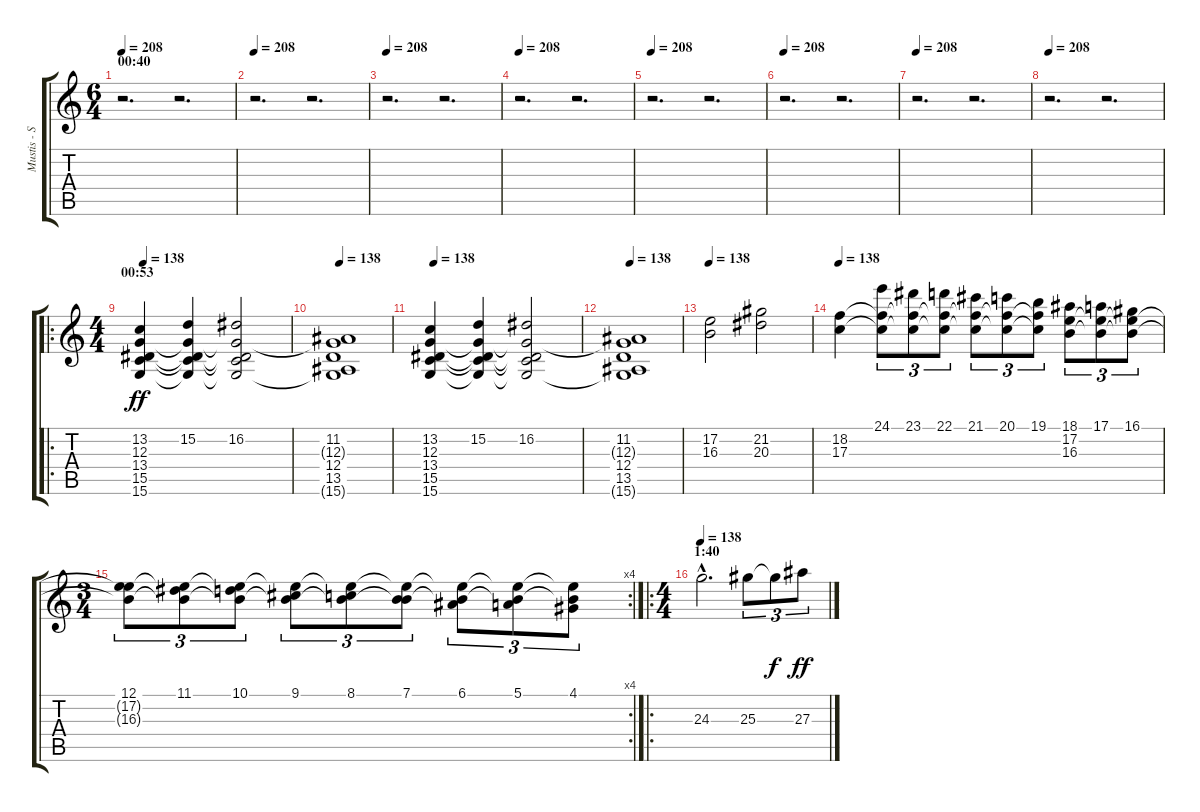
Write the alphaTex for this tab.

\track ("Mustis - String Ensemble" "Mustis - S") {instrument stringensemble1}
\staff {score tabs}
\tuning (E4 B3 G3 D3 A2 E2) {hide}
\ts (6 4)
\section ("" "00:40")
\tempo 208
\clef g2
\ks c
r.2{d dy ff} r.2{d} |
\tempo 208
r.2{d} r.2{d} |
\tempo 208
r.2{d} r.2{d} |
\tempo 208
r.2{d} r.2{d} |
\tempo 208
r.2{d} r.2{d} |
\tempo 208
r.2{d} r.2{d} |
\tempo 208
r.2{d} r.2{d} |
\tempo 208
r.2{d} r.2{d} |
\ro
\ts (4 4)
\section ("" "00:53")
\tempo 138
(13.2 12.3 13.4 15.5 15.6).4 (15.2 12.3{t} 13.4{t} 15.5{t} 15.6{t}).4 (16.2 12.3{t} 13.4{t} 15.5{t} 15.6{t}).2 |
\tempo 138
(11.2 12.3{t} 12.4 13.5 15.6{t}).1 |
\tempo 138
(13.2 12.3 13.4 15.5 15.6).4 (15.2 12.3{t} 13.4{t} 15.5{t} 15.6{t}).4 (16.2 12.3{t} 13.4{t} 15.5{t} 15.6{t}).2 |
\tempo 138
(11.2 12.3{t} 12.4 13.5 15.6{t}).1 |
\tempo 138
(17.2 16.3).2 (21.2 20.3).2 |
\tempo 138
(18.2 17.3).4 (24.1 18.2{t} 17.3{t}).8{tu (3 2)} (23.1 18.2{t} 17.3{t}).8{tu (3 2)} (22.1 18.2{t} 17.3{t}).8{tu (3 2)} (21.1 18.2{t} 17.3{t}).8{tu (3 2)} (20.1 18.2{t} 17.3{t}).8{tu (3 2)} (19.1 18.2{t} 17.3{t}).8{tu (3 2)} (18.1 17.2 16.3).8{tu (3 2)} (17.1 17.2{t} 16.3{t}).8{tu (3 2)} (16.1 17.2{t} 16.3{t}).8{tu (3 2)} |
\rc 4
\ts (3 4)
(12.1 17.2{t} 16.3{t}).8{tu (3 2)} (11.1 17.2{t} 16.3{t}).8{tu (3 2)} (10.1 17.2{t} 16.3{t}).8{tu (3 2)} (9.1 17.2{t} 16.3{t}).8{tu (3 2)} (8.1 17.2{t} 16.3{t}).8{tu (3 2)} (7.1 17.2{t} 16.3{t}).8{tu (3 2)} (6.1 17.2{t} 16.3{t}).8{tu (3 2)} (5.1 17.2{t} 16.3{t}).8{tu (3 2)} (4.1 17.2{t} 16.3{t}).8{tu (3 2)} |
\ro
\ts (4 4)
\section ("" "1:40")
\tempo 138
24.3{hac}.2{d} 25.3.8{tu (3 2)} 25.3{t}.8{tu (3 2) dy f} 27.3.8{tu (3 2) dy ff}
